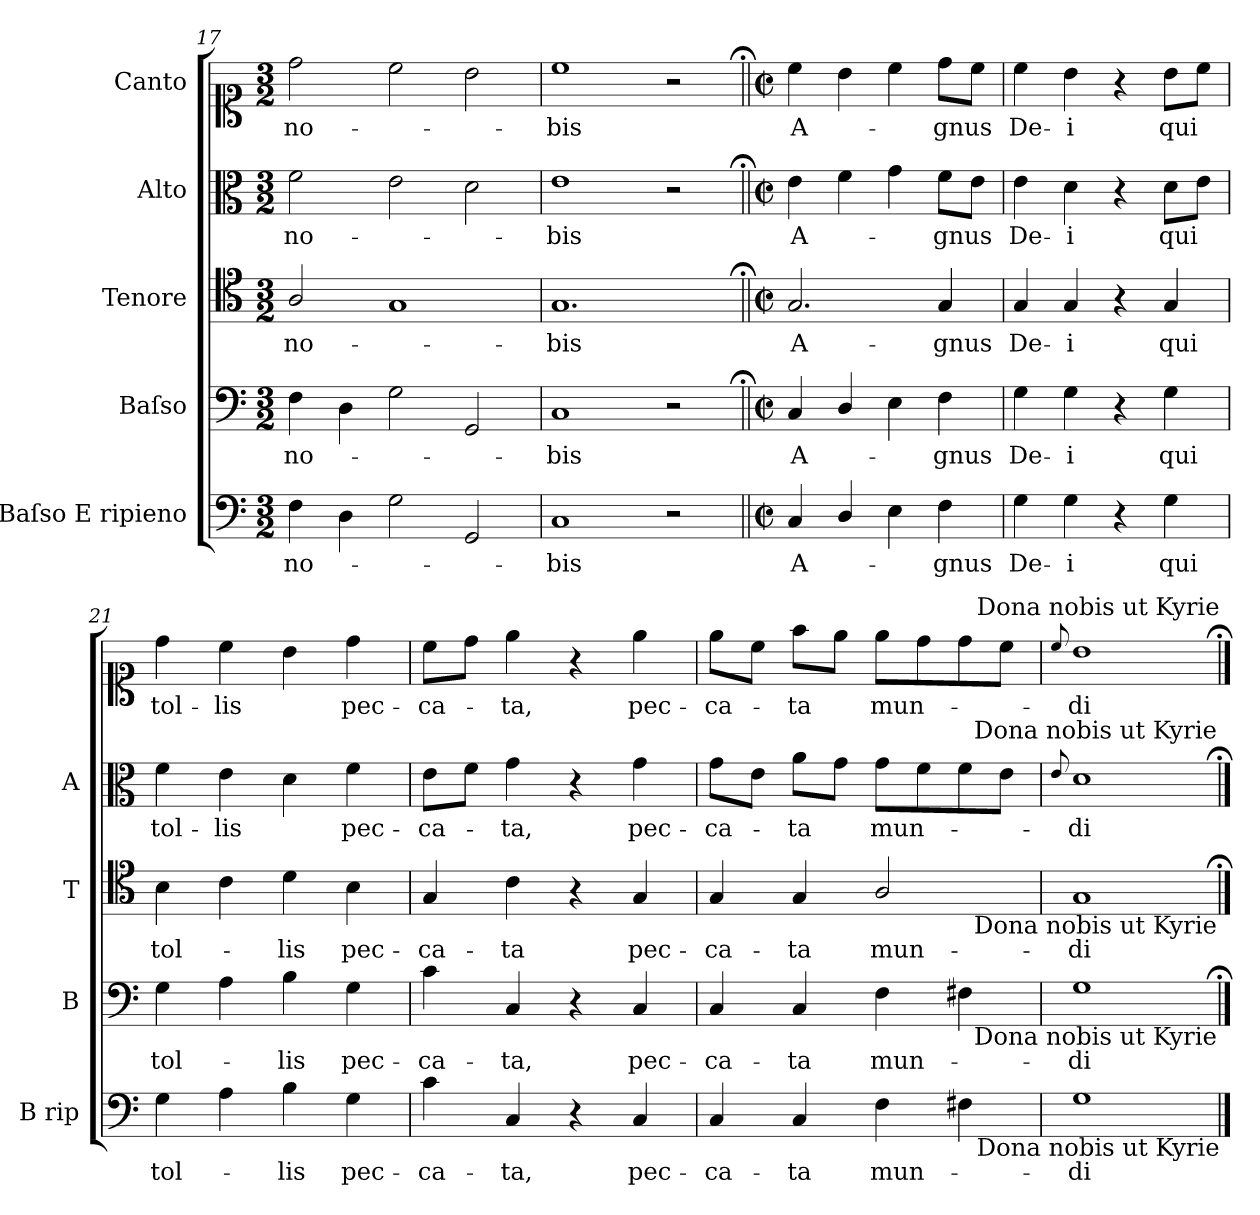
**kern	**text	**kern	**text	**kern	**text	**kern	**text	**kern	**text
*part5	*part5	*part4	*part4	*part3	*part3	*part2	*part2	*part1	*part1
*staff5	*staff5	*staff4	*staff4	*staff3	*staff3	*staff2	*staff2	*staff1	*staff1
*I"Baſso E ripieno	*	*I"Baſso	*	*I"Tenore	*	*I"Alto	*	*I"Canto	*
*I'B rip	*	*I'B	*	*I'T	*	*I'A	*	*	*
*clefF4	*	*clefF4	*	*clefC4	*	*clefC3	*	*clefC1	*
*k[]	*	*k[]	*	*k[]	*	*k[]	*	*k[]	*
*C:	*	*C:	*	*C:	*	*C:	*	*C:	*
*M3/2	*	*M3/2	*	*M3/2	*	*M3/2	*	*M3/2	*
=17	=17	=17	=17	=17	=17	=17	=17	=17	=17
4F\	no-	4F\	no-	2A/	no-	2f\	no-	2dd\	no-
4D\	.	4D\	.	.	.	.	.	.	.
2G\	.	2G\	.	1G	.	2e\	.	2cc\	.
2GG/	.	2GG/	.	.	.	2d\	.	2b\	.
=18	=18	=18	=18	=18	=18	=18	=18	=18	=18
1C	-bis	1C	-bis	1.G	-bis	1e	-bis	1cc	-bis
2r	.	2r	.	.	.	2r	.	2r	.
=19||	=19||;	=19||;	=19||;	=19||;	=19||;	=19||;	=19||;	=19||;	=19||;
*M2/2	*	*M2/2	*	*M2/2	*	*M2/2	*	*M2/2	*
*met(c|)	*	*met(c|)	*	*met(c|)	*	*met(c|)	*	*met(c|)	*
4C/	A-	4C/	A-	2.G/	A-	4e\	A-	4cc\	A-
4D/	.	4D/	.	.	.	4f\	.	4b\	.
4E\	.	4E\	.	.	.	4g\	.	4cc\	.
4F\	-gnus	4F\	-gnus	4G/	-gnus	8f\L	-gnus	8dd\L	-gnus
.	.	.	.	.	.	8e\J	.	8cc\J	.
=20	=20	=20	=20	=20	=20	=20	=20	=20	=20
4G\	De-	4G\	De-	4G/	De-	4e\	De-	4cc\	De-
4G\	-i	4G\	-i	4G/	-i	4d\	-i	4b\	-i
4r	.	4r	.	4r	.	4r	.	4r	.
4G\	qui	4G\	qui	4G/	qui	8d\L	qui	8b\L	qui
.	.	.	.	.	.	8e\J	.	8cc\J	.
=21	=21	=21	=21	=21	=21	=21	=21	=21	=21
4G\	tol-	4G\	tol-	4B\	tol-	4f\	tol-	4dd\	tol-
4A\	.	4A\	.	4c\	.	4e\	-lis	4cc\	-lis
4B\	-lis	4B\	-lis	4d\	-lis	4d\	.	4b\	.
4G\	pec-	4G\	pec-	4B\	pec-	4f\	pec-	4dd\	pec-
=22	=22	=22	=22	=22	=22	=22	=22	=22	=22
4c\	-ca-	4c\	-ca-	4G/	-ca-	8e\L	-ca-	8cc\L	-ca-
.	.	.	.	.	.	8f\J	.	8dd\J	.
4C/	-ta,	4C/	-ta,	4c\	-ta	4g\	-ta,	4ee\	-ta,
4r	.	4r	.	4r	.	4r	.	4r	.
4C/	pec-	4C/	pec-	4G/	pec-	4g\	pec-	4ee\	pec-
=23	=23	=23	=23	=23	=23	=23	=23	=23	=23
4C/	-ca-	4C/	-ca-	4G/	-ca-	8g\L	-ca-	8ee\L	-ca-
.	.	.	.	.	.	8e\J	.	8cc\J	.
4C/	-ta	4C/	-ta	4G/	-ta	8a\L	-ta	8ff\L	-ta
.	.	.	.	.	.	8g\J	.	8ee\J	.
4F\	mun-	4F\	mun-	2A/	mun-	8g\L	mun-	8ee\L	mun-
.	.	.	.	.	.	8f\	.	8dd\	.
4F#X\	.	4F#X\	.	.	.	8f\	.	8dd\	.
.	.	.	.	.	.	8e\J	.	8cc\J	.
=24	=24	=24	=24	=24	=24	=24	=24	=24	=24
.	.	.	.	.	.	8qqe/	.	8qqcc/	.
1G	-di	1G	-di	1G	-di	1d	-di	1b	-di
!	!	!	!	!	!	!	!	!LO:TX:a:t=Dona nobis ut Kyrie	!
!	!	!	!	!	!	!LO:TX:a:t=Dona nobis ut Kyrie	!	!	!
!	!	!	!	!LO:TX:b:t=Dona nobis ut Kyrie	!	!	!	!	!
!	!	!LO:TX:b:t=Dona nobis ut Kyrie	!	!	!	!	!	!	!
!LO:TX:b:t=Dona nobis ut Kyrie	!	!	!	!	!	!	!	!	!
==	==;	==;	==;	==;	==;	==;	==;	==;	==;
*-	*-	*-	*-	*-	*-	*-	*-	*-	*-
